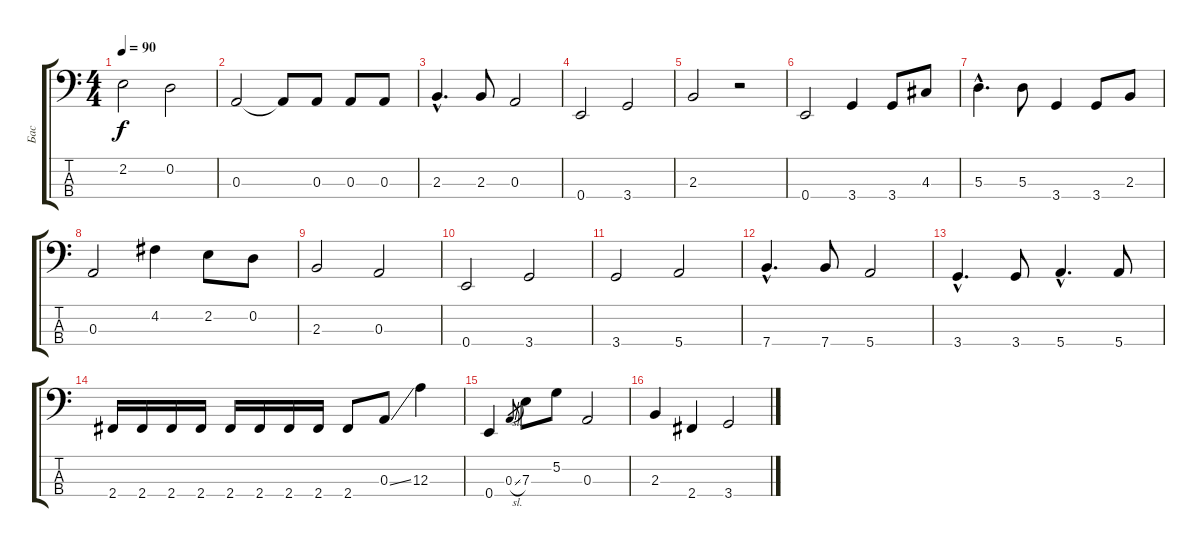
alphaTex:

\track ("Бас" "Бас") {instrument electricbassfinger}
\staff {score tabs}
\tuning (G2 D2 A1 E1) {hide}
\ts (4 4)
\tempo 90
\clef f4
\ks c
2.2.2{dy f} 0.2.2 |
0.3.2 0.3{t}.8 0.3.8 0.3.8 0.3.8 |
2.3{hac}.4{d} 2.3.8 0.3.2 |
0.4.2 3.4.2 |
2.3.2 r.2 |
0.4.2 3.4.4 3.4.8 4.3.8 |
5.3{hac}.4{d} 5.3.8 3.4.4 3.4.8 2.3.8 |
0.3.2 4.2.4 2.2.8 0.2.8 |
2.3.2 0.3.2 |
0.4.2 3.4.2 |
3.4.2 5.4.2 |
7.4{hac}.4{d} 7.4.8 5.4.2 |
3.4{hac}.4{d} 3.4.8 5.4{hac}.4{d} 5.4.8 |
2.4.16 2.4.16 2.4.16 2.4.16 2.4.16 2.4.16 2.4.16 2.4.16 2.4.8 0.3{ss}.8 12.3.4 |
0.4.4 0.3{sl}.8{gr} 7.3.8 5.2.8 0.3.2 |
2.3.4 2.4.4 3.4.2
